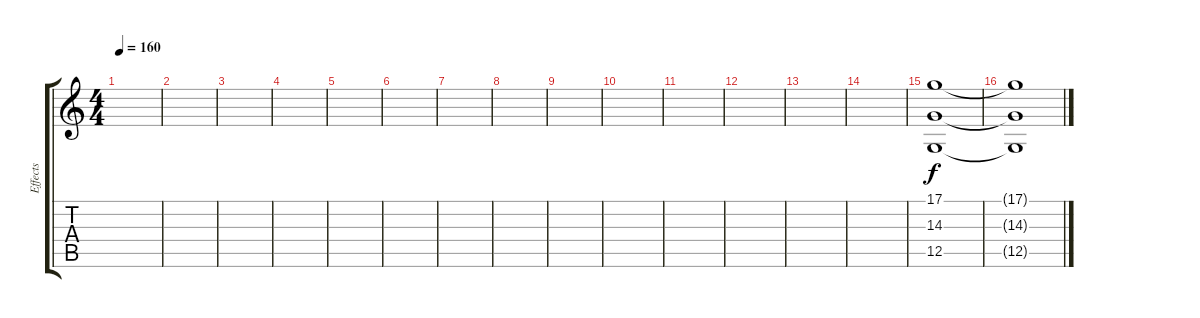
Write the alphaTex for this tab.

\track ("Effects" "Effects") {instrument guitarfretnoise}
\staff {score tabs}
\tuning (D4 A3 F3 C3 G2 C2) {hide}
\ts (4 4)
\tempo 160
\clef g2
\ks c
|
|
|
|
|
|
|
|
|
|
|
|
|
|
(17.1 14.3 12.5).1 |
(17.1{t} 14.3{t} 12.5{t}).1
